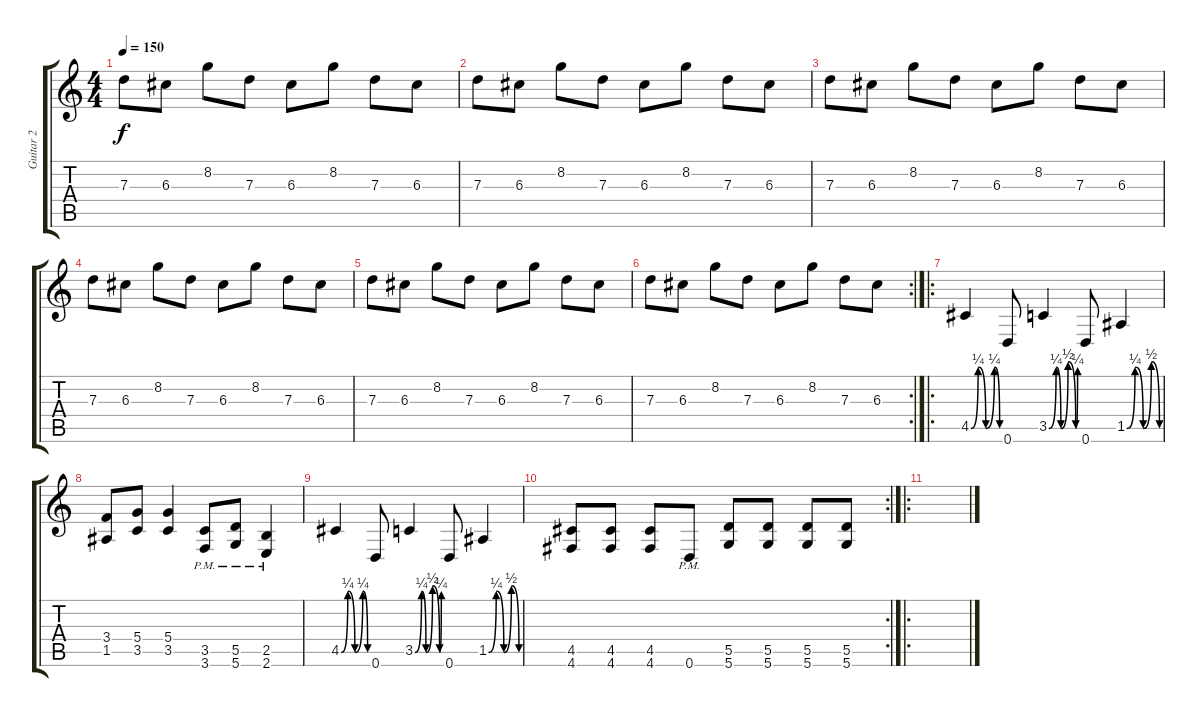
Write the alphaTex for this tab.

\track ("Guitar 2" "Guitar 2") {instrument distortionguitar}
\staff {score tabs}
\tuning (E4 B3 G3 D3 A2 D2) {hide}
\ts (4 4)
\tempo 150
\clef g2
\ks c
7.3.8{dy f} 6.3.8 8.2.8 7.3.8 6.3.8 8.2.8 7.3.8 6.3.8 |
7.3.8 6.3.8 8.2.8 7.3.8 6.3.8 8.2.8 7.3.8 6.3.8 |
7.3.8 6.3.8 8.2.8 7.3.8 6.3.8 8.2.8 7.3.8 6.3.8 |
7.3.8 6.3.8 8.2.8 7.3.8 6.3.8 8.2.8 7.3.8 6.3.8 |
7.3.8 6.3.8 8.2.8 7.3.8 6.3.8 8.2.8 7.3.8 6.3.8 |
\rc 2
7.3.8 6.3.8 8.2.8 7.3.8 6.3.8 8.2.8 7.3.8 6.3.8 |
\ro
4.5{be (custom 0 0 15 1 31 0 49 1 60 0)}.4 0.6.8 3.5{be (custom 0 0 15 1 25 0 40 2 56 0 60 1)}.4 0.6.8 1.5{be (custom 0 0 15 1 30 0 45 2 60 0)}.4 |
(3.4 1.5).8 (5.4 3.5).8 (5.4 3.5).4 (3.5{pm} 3.6{pm}).8 (5.5{pm} 5.6{pm}).8 (2.5{pm} 2.6{pm}).4 |
4.5{be (custom 0 0 15 1 31 0 49 1 60 0)}.4 0.6.8 3.5{be (custom 0 0 15 1 25 0 40 2 56 0 60 1)}.4 0.6.8 1.5{be (custom 0 0 15 1 30 0 45 2 60 0)}.4 |
\rc 2
(4.5 4.6).8 (4.5 4.6).8 (4.5 4.6).8 0.6{pm}.8 (5.5 5.6).8 (5.5 5.6).8 (5.5 5.6).8 (5.5 5.6).8 |
\ro
